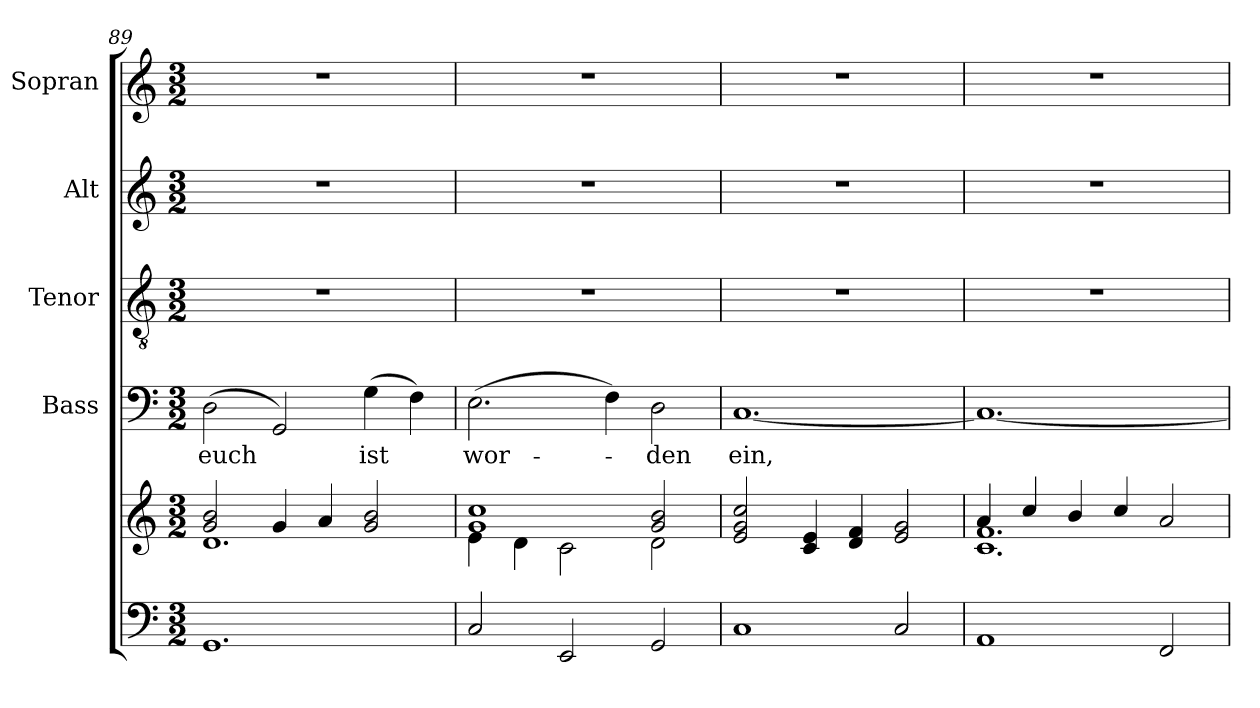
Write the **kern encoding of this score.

**kern	**kern	**kern	**text	**kern	**kern	**kern
*part5	*part5	*part4	*part4	*part3	*part2	*part1
*staff6	*staff5	*staff4	*staff4	*staff3	*staff2	*staff1
*	*	*I"Bass	*	*I"Tenor	*I"Alt	*I"Sopran
*	*	*I'B.	*	*I'T.	*I'A.	*I'S.
*clefF4	*clefG2	*clefF4	*	*clefGv2	*clefG2	*clefG2
*k[]	*k[]	*k[]	*	*k[]	*k[]	*k[]
*C:	*C:	*C:	*	*C:	*C:	*C:
*M3/2	*M3/2	*M3/2	*	*M3/2	*M3/2	*M3/2
=89	=89	=89	=89	=89	=89	=89
*	*^	*	*	*	*	*
!	!	!	!	!LO:LY:b	!	!	!
1.GG	2g/ 2b/	1.d	(>2D\	euch	1.r	1.r	1.r
.	4g/	.	2GG/)	.	.	.	.
.	4a/	.	.	.	.	.	.
!	!	!	!	!LO:LY:b	!	!	!
.	2g/ 2b/	.	(>4G\	ist	.	.	.
.	.	.	4F\)	.	.	.	.
!!LO:PB:g=z
=90	=90	=90	=90	=90	=90	=90	=90
!	!	!	!	!LO:LY:b	!	!	!
2C/	1g 1cc	4e\	(>2.E\	wor-	1.r	1.r	1.r
.	.	4d\	.	.	.	.	.
2EE/	.	2c\	.	.	.	.	.
.	.	.	4F\)	.	.	.	.
!	!	!	!	!LO:LY:b	!	!	!
2GG/	2g/ 2b/	2d\	2D\	-den	.	.	.
=91	=91	=91	=91	=91	=91	=91	=91
!	!	!	!	!LO:LY:b	!	!	!
*	*v	*v	*	*	*	*	*
1C	2e/ 2g/ 2cc/	[1.C	ein,	1.r	1.r	1.r
.	4c/ 4e/	.	.	.	.	.
.	4d/ 4f/	.	.	.	.	.
2C/	2e/ 2g/	.	.	.	.	.
=92	=92	=92	=92	=92	=92	=92
*	*^	*	*	*	*	*
1AA	4a/	1.c 1.f	1.C_	.	1.r	1.r	1.r
.	4cc/	.	.	.	.	.	.
.	4b/	.	.	.	.	.	.
.	4cc/	.	.	.	.	.	.
2FF/	2a/	.	.	.	.	.	.
*	*v	*v	*	*	*	*	*
=	=	=	=	=	=	=
*-	*-	*-	*-	*-	*-	*-
